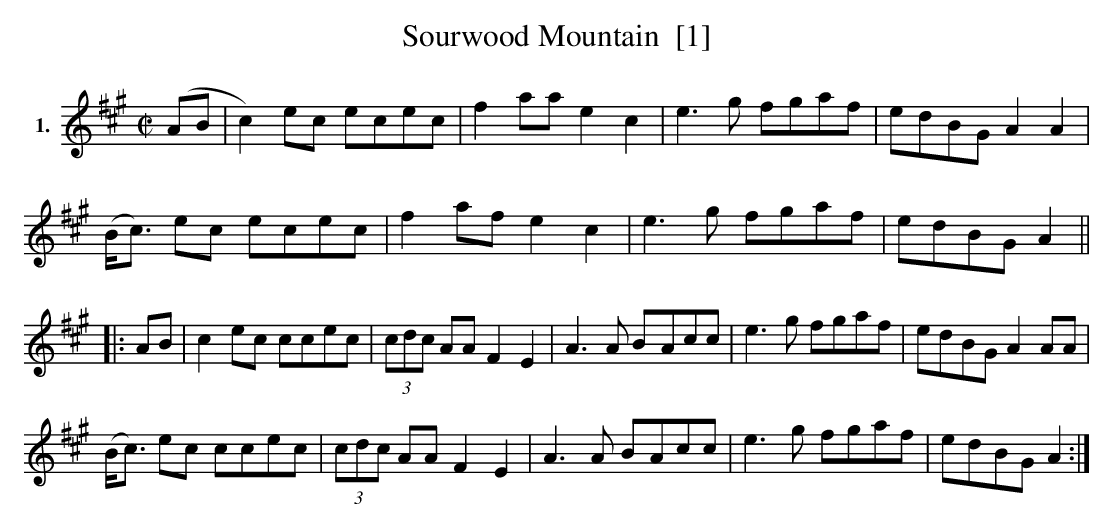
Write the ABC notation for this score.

X:1
T:Sourwood Mountain  [1]
M:C|
L:1/8
K: A
V:1 clef=treble name="1."
[V:1] (AB|c2) ec ecec|f2aa e2c2|e3g fgaf|edBG A2A2|
(B<c) ec ecec|f2af e2c2|e3g fgaf|edBG A2||
|:AB-|c2 ec ccec|(3cdc AA F2E2|A3A B-Acc|e3g fgaf|edBG A2AA|
(B<c) ec ccec|(3cdc AA F2E2|A3A B-Acc|e3g fgaf|edBG A2:|]
